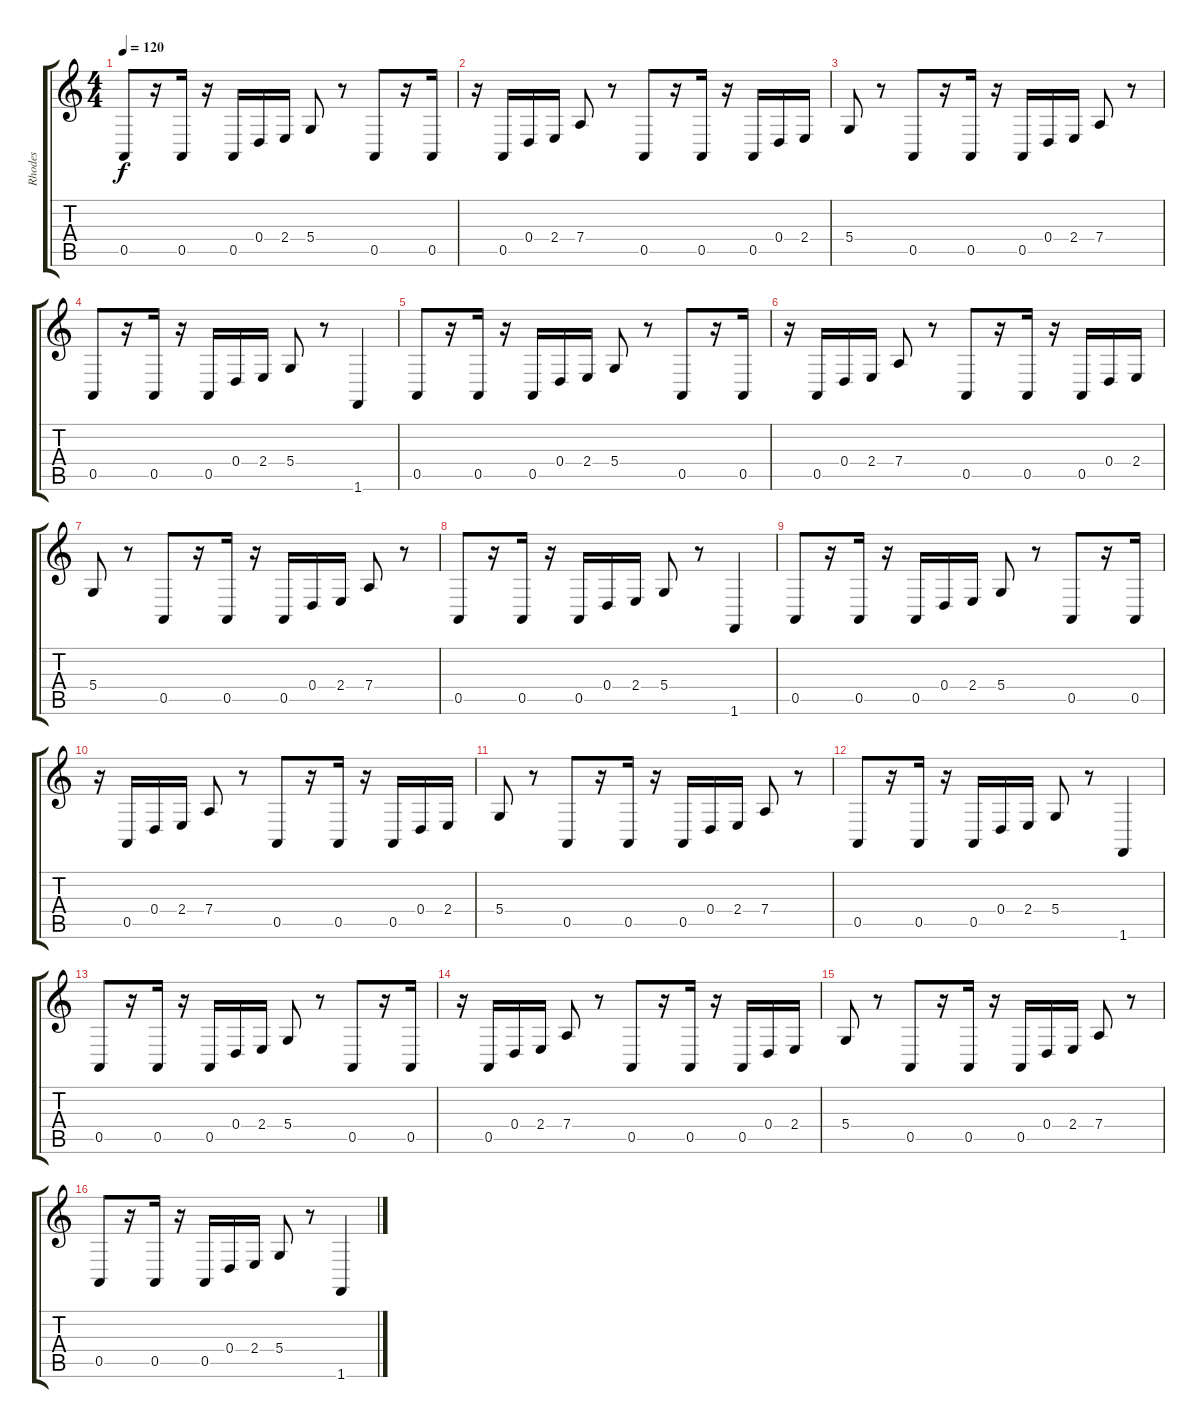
\track ("Rhodes" "Rhodes") {instrument electricpiano1}
\staff {score tabs}
\tuning (E4 B3 G3 D3 A2 E2) {hide}
\ts (4 4)
\tempo 120
\clef g2
\ks c
0.5.8{dy f} r.16 0.5.16 r.16 0.5.16 0.4.16 2.4.16 5.4.8 r.8 0.5.8 r.16 0.5.16 |
r.16 0.5.16 0.4.16 2.4.16 7.4.8 r.8 0.5.8 r.16 0.5.16 r.16 0.5.16 0.4.16 2.4.16 |
5.4.8 r.8 0.5.8 r.16 0.5.16 r.16 0.5.16 0.4.16 2.4.16 7.4.8 r.8 |
0.5.8 r.16 0.5.16 r.16 0.5.16 0.4.16 2.4.16 5.4.8 r.8 1.6.4 |
0.5.8 r.16 0.5.16 r.16 0.5.16 0.4.16 2.4.16 5.4.8 r.8 0.5.8 r.16 0.5.16 |
r.16 0.5.16 0.4.16 2.4.16 7.4.8 r.8 0.5.8 r.16 0.5.16 r.16 0.5.16 0.4.16 2.4.16 |
5.4.8 r.8 0.5.8 r.16 0.5.16 r.16 0.5.16 0.4.16 2.4.16 7.4.8 r.8 |
0.5.8 r.16 0.5.16 r.16 0.5.16 0.4.16 2.4.16 5.4.8 r.8 1.6.4 |
0.5.8 r.16 0.5.16 r.16 0.5.16 0.4.16 2.4.16 5.4.8 r.8 0.5.8 r.16 0.5.16 |
r.16 0.5.16 0.4.16 2.4.16 7.4.8 r.8 0.5.8 r.16 0.5.16 r.16 0.5.16 0.4.16 2.4.16 |
5.4.8 r.8 0.5.8 r.16 0.5.16 r.16 0.5.16 0.4.16 2.4.16 7.4.8 r.8 |
0.5.8 r.16 0.5.16 r.16 0.5.16 0.4.16 2.4.16 5.4.8 r.8 1.6.4 |
0.5.8 r.16 0.5.16 r.16 0.5.16 0.4.16 2.4.16 5.4.8 r.8 0.5.8 r.16 0.5.16 |
r.16 0.5.16 0.4.16 2.4.16 7.4.8 r.8 0.5.8 r.16 0.5.16 r.16 0.5.16 0.4.16 2.4.16 |
5.4.8 r.8 0.5.8 r.16 0.5.16 r.16 0.5.16 0.4.16 2.4.16 7.4.8 r.8 |
0.5.8 r.16 0.5.16 r.16 0.5.16 0.4.16 2.4.16 5.4.8 r.8 1.6.4
